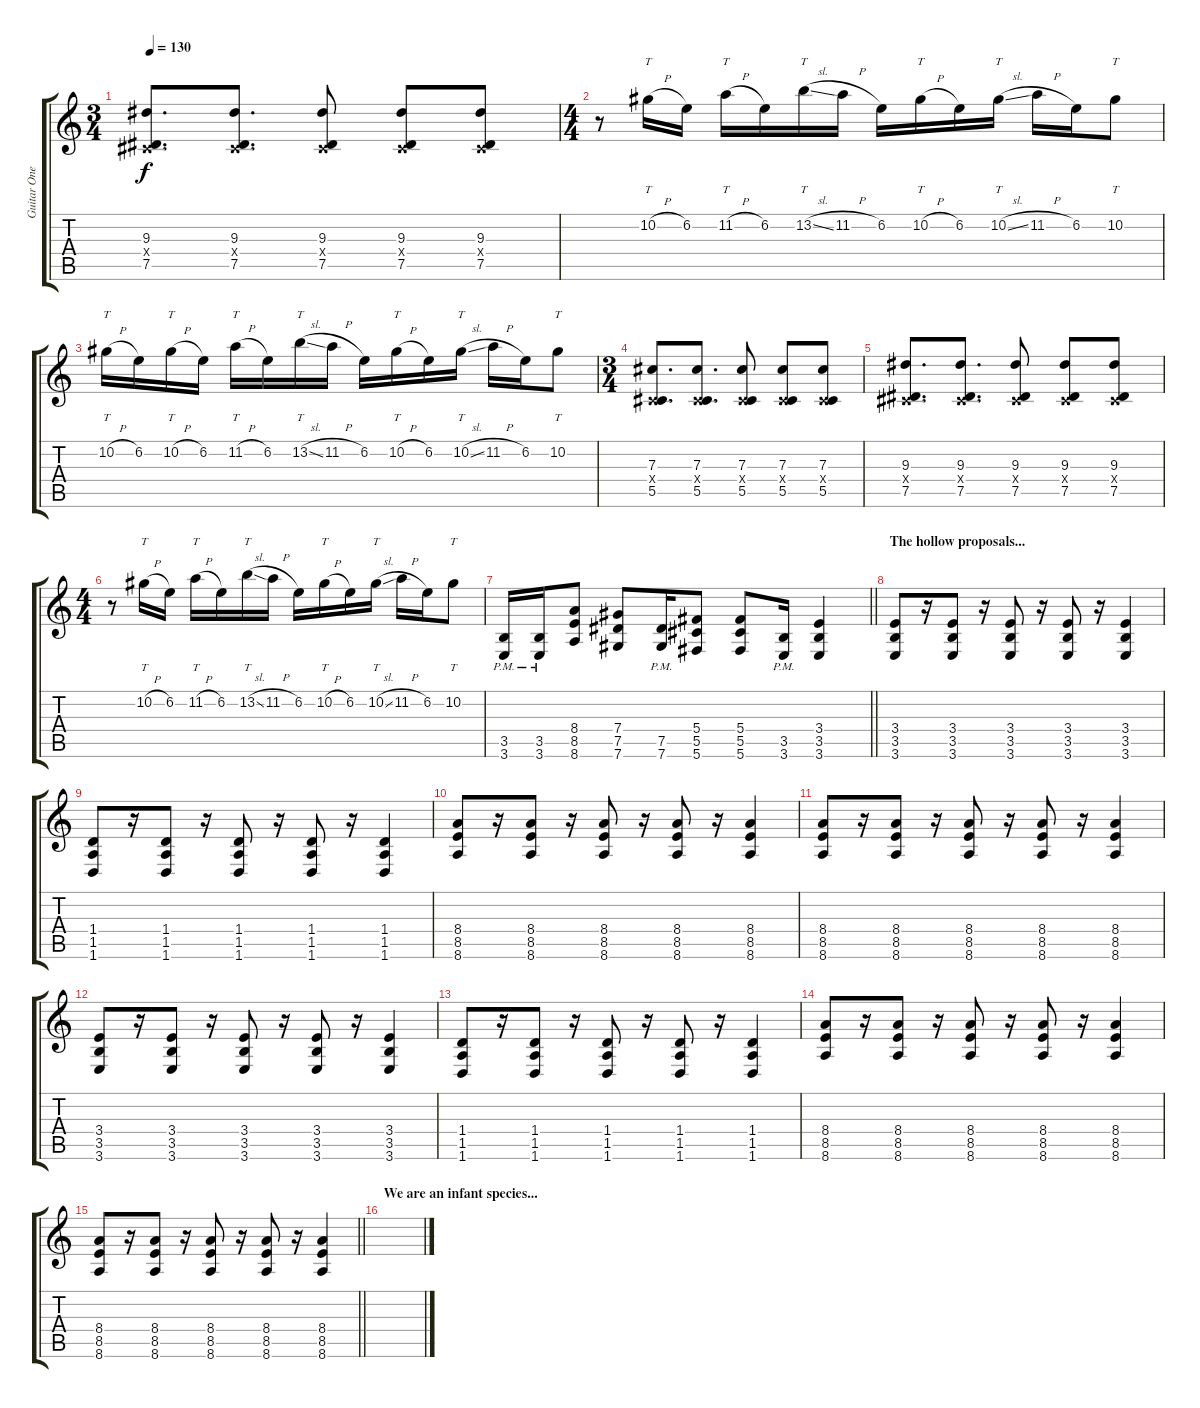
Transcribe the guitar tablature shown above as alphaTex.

\track ("Guitar One" "Guitar One") {instrument overdrivenguitar}
\staff {score tabs}
\tuning (Eb4 Bb3 Gb3 Db3 Ab2 Db2) {hide}
\ts (3 4)
\tempo 130
\clef g2
\ks c
(9.3 0.4{x} 7.5).8{d dy f} (9.3 0.4{x} 7.5).8{d} (9.3 0.4{x} 7.5).8 (9.3 0.4{x} 7.5).8 (9.3 0.4{x} 7.5).8 |
\ts (4 4)
r.8 10.2{h}.16{tt} 6.2.16 11.2{h}.16{tt} 6.2.16 13.2{sl}.16{tt} 11.2{h}.16 6.2.16 10.2{h}.16{tt} 6.2.16 10.2{sl}.16{tt} 11.2{h}.16 6.2.16 10.2.8{tt} |
10.2{h}.16{tt} 6.2.16 10.2{h}.16{tt} 6.2.16 11.2{h}.16{tt} 6.2.16 13.2{sl}.16{tt} 11.2{h}.16 6.2.16 10.2{h}.16{tt} 6.2.16 10.2{sl}.16{tt} 11.2{h}.16 6.2.16 10.2.8{tt} |
\ts (3 4)
(7.3 0.4{x} 5.5).8{d} (7.3 0.4{x} 5.5).8{d} (7.3 0.4{x} 5.5).8 (7.3 0.4{x} 5.5).8 (7.3 0.4{x} 5.5).8 |
(9.3 0.4{x} 7.5).8{d} (9.3 0.4{x} 7.5).8{d} (9.3 0.4{x} 7.5).8 (9.3 0.4{x} 7.5).8 (9.3 0.4{x} 7.5).8 |
\ts (4 4)
r.8 10.2{h}.16{tt} 6.2.16 11.2{h}.16{tt} 6.2.16 13.2{sl}.16{tt} 11.2{h}.16 6.2.16 10.2{h}.16{tt} 6.2.16 10.2{sl}.16{tt} 11.2{h}.16 6.2.16 10.2.8{tt} |
\barLineRight lightlight
(3.5{pm} 3.6{pm}).16 (3.5{pm} 3.6{pm}).16 (8.4 8.5 8.6).8 (7.4 7.5 7.6).8 (7.5{pm} 7.6{pm}).16 (5.4 5.5 5.6).8 (5.4 5.5 5.6).8 (3.5{pm} 3.6{pm}).16 (3.4 3.5 3.6).4 |
\section ("" "The hollow proposals...")
(3.4 3.5 3.6).8 r.16 (3.4 3.5 3.6).8 r.16 (3.4 3.5 3.6).8 r.16 (3.4 3.5 3.6).8 r.16 (3.4 3.5 3.6).4 |
(1.4 1.5 1.6).8 r.16 (1.4 1.5 1.6).8 r.16 (1.4 1.5 1.6).8 r.16 (1.4 1.5 1.6).8 r.16 (1.4 1.5 1.6).4 |
(8.4 8.5 8.6).8 r.16 (8.4 8.5 8.6).8 r.16 (8.4 8.5 8.6).8 r.16 (8.4 8.5 8.6).8 r.16 (8.4 8.5 8.6).4 |
(8.4 8.5 8.6).8 r.16 (8.4 8.5 8.6).8 r.16 (8.4 8.5 8.6).8 r.16 (8.4 8.5 8.6).8 r.16 (8.4 8.5 8.6).4 |
(3.4 3.5 3.6).8 r.16 (3.4 3.5 3.6).8 r.16 (3.4 3.5 3.6).8 r.16 (3.4 3.5 3.6).8 r.16 (3.4 3.5 3.6).4 |
(1.4 1.5 1.6).8 r.16 (1.4 1.5 1.6).8 r.16 (1.4 1.5 1.6).8 r.16 (1.4 1.5 1.6).8 r.16 (1.4 1.5 1.6).4 |
(8.4 8.5 8.6).8 r.16 (8.4 8.5 8.6).8 r.16 (8.4 8.5 8.6).8 r.16 (8.4 8.5 8.6).8 r.16 (8.4 8.5 8.6).4 |
\barLineRight lightlight
(8.4 8.5 8.6).8 r.16 (8.4 8.5 8.6).8 r.16 (8.4 8.5 8.6).8 r.16 (8.4 8.5 8.6).8 r.16 (8.4 8.5 8.6).4 |
\section ("" "We are an infant species...")
